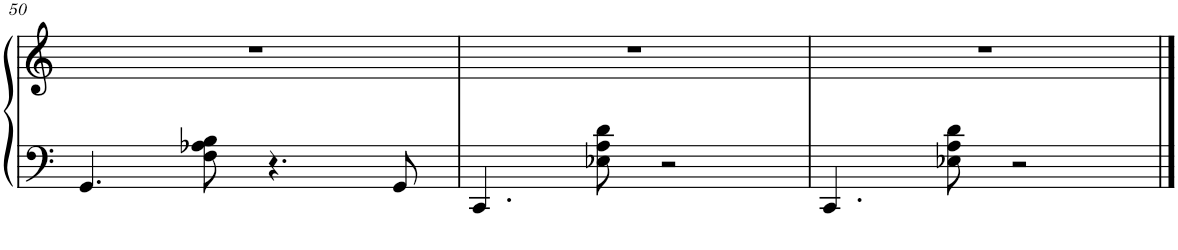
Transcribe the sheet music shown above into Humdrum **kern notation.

**kern	**kern
*part1	*part1
*staff2	*staff1
*I"Piano	*
*I'Pno.	*
!!LO:PB:g=z
*clefF4	*clefG2
*k[]	*k[]
*M4/4	*M4/4
=50	=50
4.GG/	1r
8F\ 8A-X\ 8B\	.
4.r	.
8GG/	.
=51	=51
4.CC/	1r
8E-X\ 8A\ 8d\	.
2r	.
=52	=52
4.CC/	1r
8E-X\ 8A\ 8d\	.
2r	.
==	==
*-	*-
